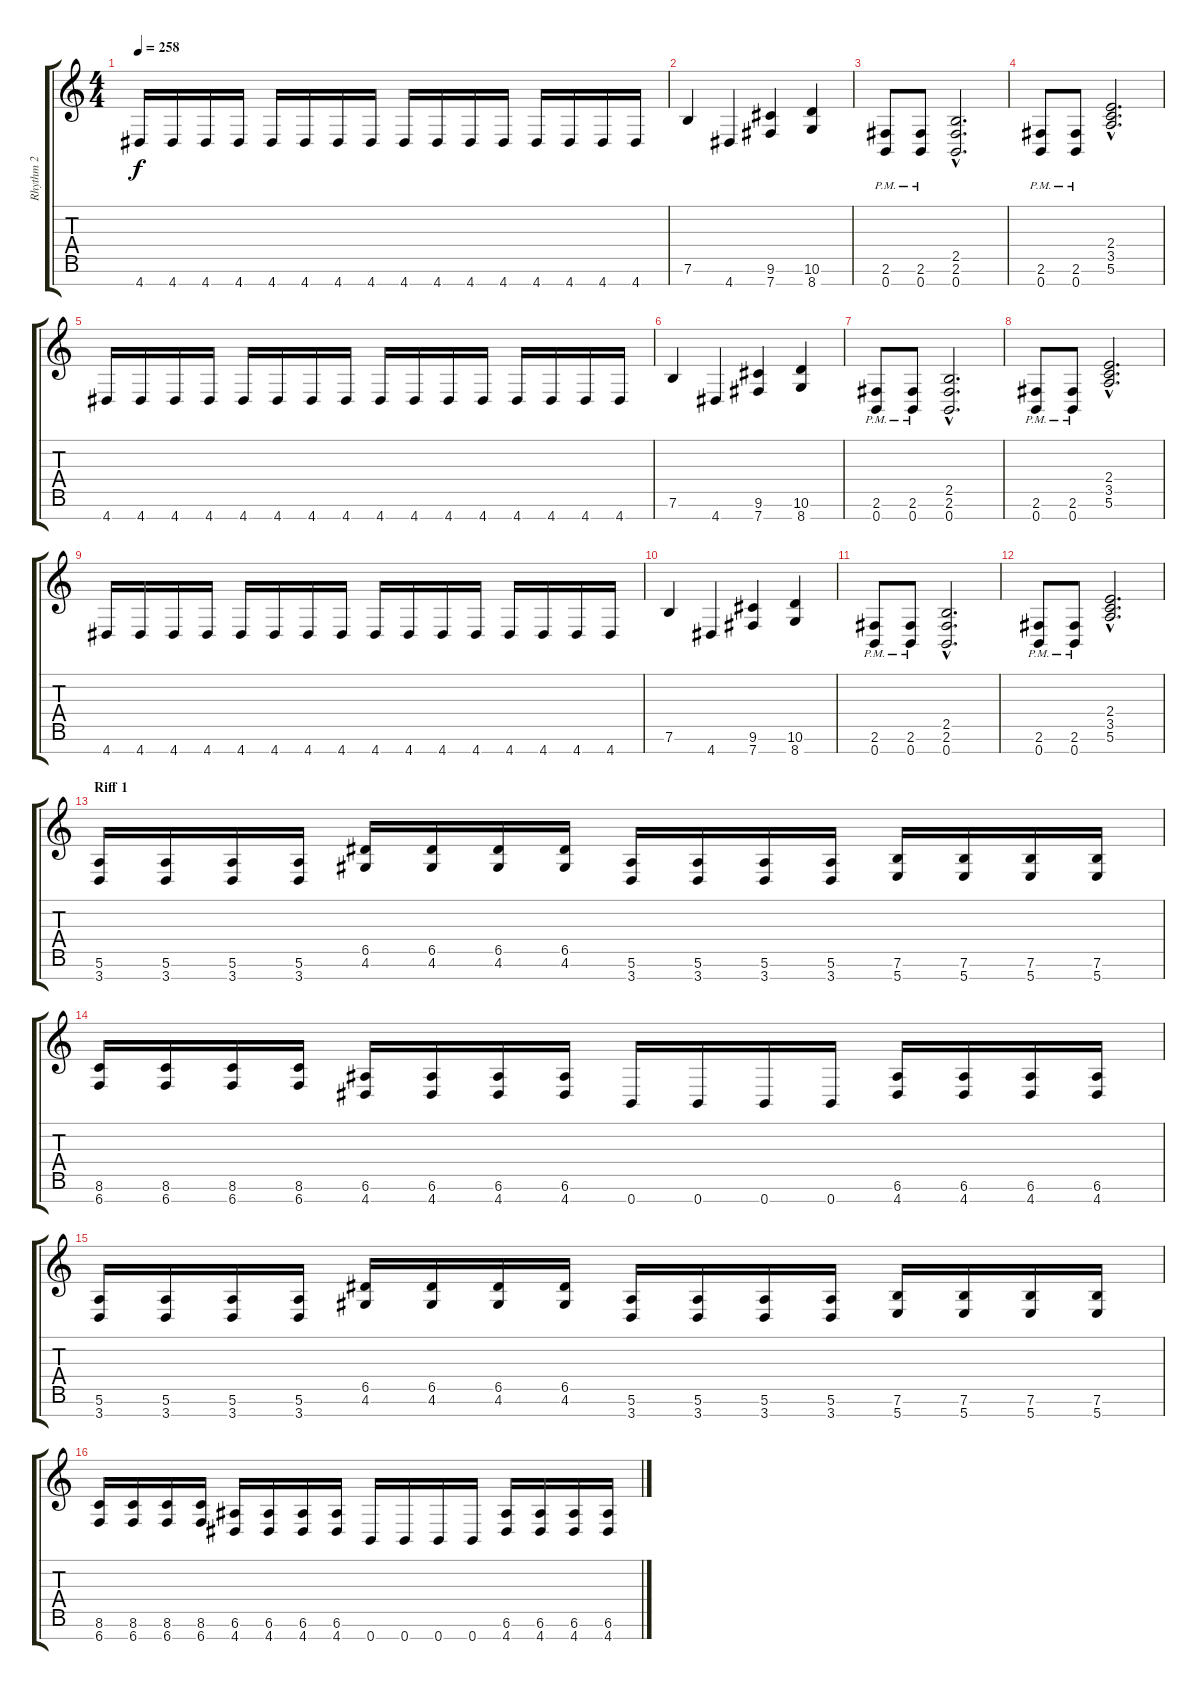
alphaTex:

\track ("Rhythm 2" "Rhythm 2") {instrument overdrivenguitar}
\staff {score tabs}
\tuning (E4 B3 G3 D3 A2 E2 B1) {hide}
\ts (4 4)
\tempo 258
\clef g2
\ks c
4.7.16{dy f} 4.7.16 4.7.16 4.7.16 4.7.16 4.7.16 4.7.16 4.7.16 4.7.16 4.7.16 4.7.16 4.7.16 4.7.16 4.7.16 4.7.16 4.7.16 |
7.6.4 4.7.4 (9.6 7.7).4 (10.6 8.7).4 |
(2.6{pm} 0.7{pm}).8 (2.6{pm} 0.7{pm}).8 (2.5{hac} 2.6{hac} 0.7{hac}).2{d} |
(2.6{pm} 0.7{pm}).8 (2.6{pm} 0.7{pm}).8 (2.4{hac} 3.5{hac} 5.6{hac}).2{d} |
4.7.16 4.7.16 4.7.16 4.7.16 4.7.16 4.7.16 4.7.16 4.7.16 4.7.16 4.7.16 4.7.16 4.7.16 4.7.16 4.7.16 4.7.16 4.7.16 |
7.6.4 4.7.4 (9.6 7.7).4 (10.6 8.7).4 |
(2.6{pm} 0.7{pm}).8 (2.6{pm} 0.7{pm}).8 (2.5{hac} 2.6{hac} 0.7{hac}).2{d} |
(2.6{pm} 0.7{pm}).8 (2.6{pm} 0.7{pm}).8 (2.4{hac} 3.5{hac} 5.6{hac}).2{d} |
4.7.16 4.7.16 4.7.16 4.7.16 4.7.16 4.7.16 4.7.16 4.7.16 4.7.16 4.7.16 4.7.16 4.7.16 4.7.16 4.7.16 4.7.16 4.7.16 |
7.6.4 4.7.4 (9.6 7.7).4 (10.6 8.7).4 |
(2.6{pm} 0.7{pm}).8 (2.6{pm} 0.7{pm}).8 (2.5{hac} 2.6{hac} 0.7{hac}).2{d} |
(2.6{pm} 0.7{pm}).8 (2.6{pm} 0.7{pm}).8 (2.4{hac} 3.5{hac} 5.6{hac}).2{d} |
\section ("" "Riff 1")
(5.6 3.7).16 (5.6 3.7).16 (5.6 3.7).16 (5.6 3.7).16 (6.5 4.6).16 (6.5 4.6).16 (6.5 4.6).16 (6.5 4.6).16 (5.6 3.7).16 (5.6 3.7).16 (5.6 3.7).16 (5.6 3.7).16 (7.6 5.7).16 (7.6 5.7).16 (7.6 5.7).16 (7.6 5.7).16 |
(8.6 6.7).16 (8.6 6.7).16 (8.6 6.7).16 (8.6 6.7).16 (6.6 4.7).16 (6.6 4.7).16 (6.6 4.7).16 (6.6 4.7).16 0.7.16 0.7.16 0.7.16 0.7.16 (6.6 4.7).16 (6.6 4.7).16 (6.6 4.7).16 (6.6 4.7).16 |
(5.6 3.7).16 (5.6 3.7).16 (5.6 3.7).16 (5.6 3.7).16 (6.5 4.6).16 (6.5 4.6).16 (6.5 4.6).16 (6.5 4.6).16 (5.6 3.7).16 (5.6 3.7).16 (5.6 3.7).16 (5.6 3.7).16 (7.6 5.7).16 (7.6 5.7).16 (7.6 5.7).16 (7.6 5.7).16 |
(8.6 6.7).16 (8.6 6.7).16 (8.6 6.7).16 (8.6 6.7).16 (6.6 4.7).16 (6.6 4.7).16 (6.6 4.7).16 (6.6 4.7).16 0.7.16 0.7.16 0.7.16 0.7.16 (6.6 4.7).16 (6.6 4.7).16 (6.6 4.7).16 (6.6 4.7).16
